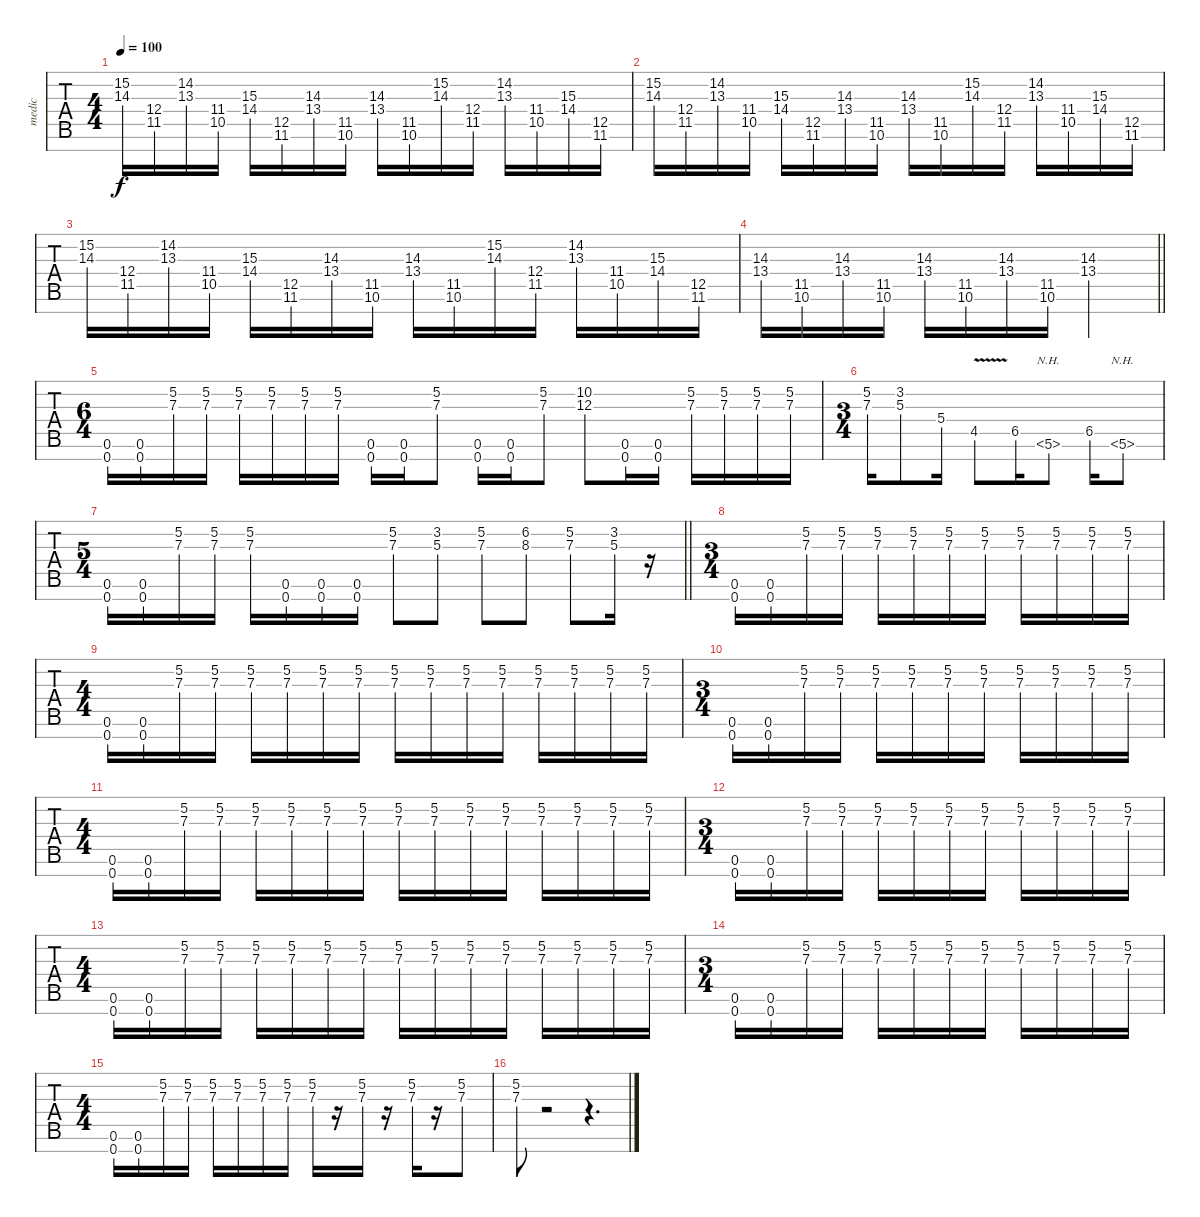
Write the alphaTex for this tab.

\track ("medic" "medic") {instrument overdrivenguitar}
\staff {tabs}
\tuning (E4 A3 Gb3 D3 A2 E2 A1) {hide}
\ts (4 4)
\tempo 100
\clef f4
\ks c
(15.2 14.3).16{dy f} (12.4 11.5).16 (14.2 13.3).16 (11.4 10.5).16 (15.3 14.4).16 (12.5 11.6).16 (14.3 13.4).16 (11.5 10.6).16 (14.3 13.4).16 (11.5 10.6).16 (15.2 14.3).16 (12.4 11.5).16 (14.2 13.3).16 (11.4 10.5).16 (15.3 14.4).16 (12.5 11.6).16 |
(15.2 14.3).16 (12.4 11.5).16 (14.2 13.3).16 (11.4 10.5).16 (15.3 14.4).16 (12.5 11.6).16 (14.3 13.4).16 (11.5 10.6).16 (14.3 13.4).16 (11.5 10.6).16 (15.2 14.3).16 (12.4 11.5).16 (14.2 13.3).16 (11.4 10.5).16 (15.3 14.4).16 (12.5 11.6).16 |
(15.2 14.3).16 (12.4 11.5).16 (14.2 13.3).16 (11.4 10.5).16 (15.3 14.4).16 (12.5 11.6).16 (14.3 13.4).16 (11.5 10.6).16 (14.3 13.4).16 (11.5 10.6).16 (15.2 14.3).16 (12.4 11.5).16 (14.2 13.3).16 (11.4 10.5).16 (15.3 14.4).16 (12.5 11.6).16 |
\barLineRight lightlight
(14.3 13.4).16 (11.5 10.6).16 (14.3 13.4).16 (11.5 10.6).16 (14.3 13.4).16 (11.5 10.6).16 (14.3 13.4).16 (11.5 10.6).16 (14.3 13.4).2 |
\ts (6 4)
(0.6 0.7).16 (0.6 0.7).16 (5.2 7.3).16 (5.2 7.3).16 (5.2 7.3).16 (5.2 7.3).16 (5.2 7.3).16 (5.2 7.3).16 (0.6 0.7).16 (0.6 0.7).16 (5.2 7.3).8 (0.6 0.7).16 (0.6 0.7).16 (5.2 7.3).8 (10.2 12.3).8 (0.6 0.7).16 (0.6 0.7).16 (5.2 7.3).16 (5.2 7.3).16 (5.2 7.3).16 (5.2 7.3).16 |
\ts (3 4)
(5.2 7.3).16 (3.2 5.3).8 5.4.16 4.5{v}.8 6.5.16 5.6{nh}.8 6.5.16 5.6{nh}.8 |
\ts (5 4)
\barLineRight lightlight
(0.6 0.7).16 (0.6 0.7).16 (5.2 7.3).16 (5.2 7.3).16 (5.2 7.3).16 (0.6 0.7).16 (0.6 0.7).16 (0.6 0.7).16 (5.2 7.3).8 (3.2 5.3).8 (5.2 7.3).8 (6.2 8.3).8 (5.2 7.3).8 (3.2 5.3).16 r.16 |
\ts (3 4)
\section ("" "")
(0.6 0.7).16 (0.6 0.7).16 (5.2 7.3).16 (5.2 7.3).16 (5.2 7.3).16 (5.2 7.3).16 (5.2 7.3).16 (5.2 7.3).16 (5.2 7.3).16 (5.2 7.3).16 (5.2 7.3).16 (5.2 7.3).16 |
\ts (4 4)
(0.6 0.7).16 (0.6 0.7).16 (5.2 7.3).16 (5.2 7.3).16 (5.2 7.3).16 (5.2 7.3).16 (5.2 7.3).16 (5.2 7.3).16 (5.2 7.3).16 (5.2 7.3).16 (5.2 7.3).16 (5.2 7.3).16 (5.2 7.3).16 (5.2 7.3).16 (5.2 7.3).16 (5.2 7.3).16 |
\ts (3 4)
(0.6 0.7).16 (0.6 0.7).16 (5.2 7.3).16 (5.2 7.3).16 (5.2 7.3).16 (5.2 7.3).16 (5.2 7.3).16 (5.2 7.3).16 (5.2 7.3).16 (5.2 7.3).16 (5.2 7.3).16 (5.2 7.3).16 |
\ts (4 4)
(0.6 0.7).16 (0.6 0.7).16 (5.2 7.3).16 (5.2 7.3).16 (5.2 7.3).16 (5.2 7.3).16 (5.2 7.3).16 (5.2 7.3).16 (5.2 7.3).16 (5.2 7.3).16 (5.2 7.3).16 (5.2 7.3).16 (5.2 7.3).16 (5.2 7.3).16 (5.2 7.3).16 (5.2 7.3).16 |
\ts (3 4)
(0.6 0.7).16 (0.6 0.7).16 (5.2 7.3).16 (5.2 7.3).16 (5.2 7.3).16 (5.2 7.3).16 (5.2 7.3).16 (5.2 7.3).16 (5.2 7.3).16 (5.2 7.3).16 (5.2 7.3).16 (5.2 7.3).16 |
\ts (4 4)
(0.6 0.7).16 (0.6 0.7).16 (5.2 7.3).16 (5.2 7.3).16 (5.2 7.3).16 (5.2 7.3).16 (5.2 7.3).16 (5.2 7.3).16 (5.2 7.3).16 (5.2 7.3).16 (5.2 7.3).16 (5.2 7.3).16 (5.2 7.3).16 (5.2 7.3).16 (5.2 7.3).16 (5.2 7.3).16 |
\ts (3 4)
(0.6 0.7).16 (0.6 0.7).16 (5.2 7.3).16 (5.2 7.3).16 (5.2 7.3).16 (5.2 7.3).16 (5.2 7.3).16 (5.2 7.3).16 (5.2 7.3).16 (5.2 7.3).16 (5.2 7.3).16 (5.2 7.3).16 |
\ts (4 4)
(0.6 0.7).16 (0.6 0.7).16 (5.2 7.3).16 (5.2 7.3).16 (5.2 7.3).16 (5.2 7.3).16 (5.2 7.3).16 (5.2 7.3).16 (5.2 7.3).16 r.16 (5.2 7.3).16 r.16 (5.2 7.3).16 r.16 (5.2 7.3).8 |
(5.2 7.3).8 r.2 r.4{d}
